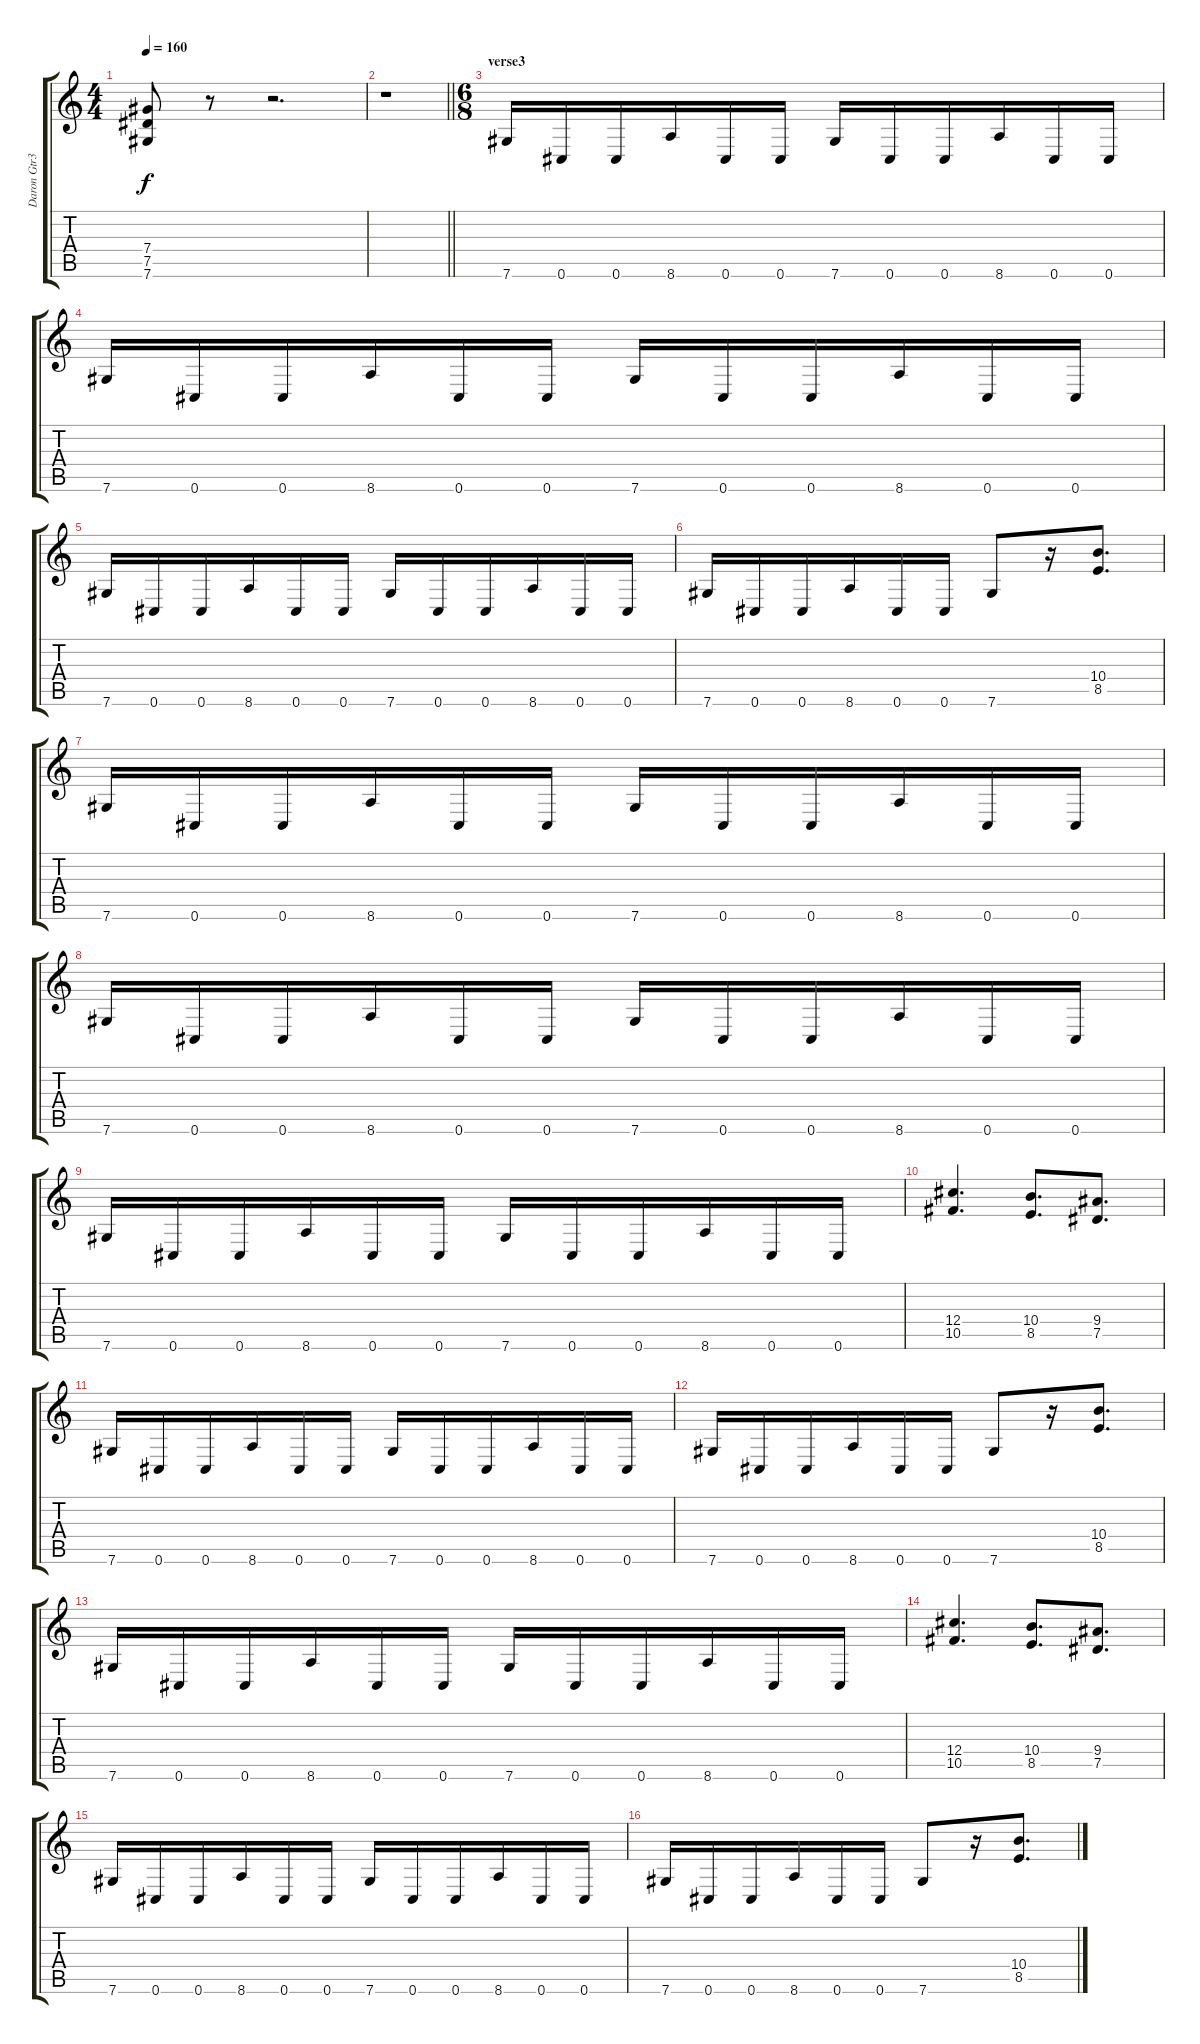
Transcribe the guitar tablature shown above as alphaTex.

\track ("Daron Gtr3" "Daron Gtr3") {instrument overdrivenguitar}
\staff {score tabs}
\tuning (Eb4 Bb3 Gb3 Db3 Ab2 Db2) {hide}
\ts (4 4)
\tempo 160
\clef g2
\ks c
(7.4 7.5 7.6).8{dy f} r.8 r.2{d} |
\barLineRight lightlight
r.1 |
\ts (6 8)
\section ("" "verse3")
7.6.16 0.6.16 0.6.16 8.6.16 0.6.16 0.6.16 7.6.16 0.6.16 0.6.16 8.6.16 0.6.16 0.6.16 |
7.6.16 0.6.16 0.6.16 8.6.16 0.6.16 0.6.16 7.6.16 0.6.16 0.6.16 8.6.16 0.6.16 0.6.16 |
7.6.16 0.6.16 0.6.16 8.6.16 0.6.16 0.6.16 7.6.16 0.6.16 0.6.16 8.6.16 0.6.16 0.6.16 |
7.6.16 0.6.16 0.6.16 8.6.16 0.6.16 0.6.16 7.6.8 r.16 (10.4 8.5).8{d} |
7.6.16 0.6.16 0.6.16 8.6.16 0.6.16 0.6.16 7.6.16 0.6.16 0.6.16 8.6.16 0.6.16 0.6.16 |
7.6.16 0.6.16 0.6.16 8.6.16 0.6.16 0.6.16 7.6.16 0.6.16 0.6.16 8.6.16 0.6.16 0.6.16 |
7.6.16 0.6.16 0.6.16 8.6.16 0.6.16 0.6.16 7.6.16 0.6.16 0.6.16 8.6.16 0.6.16 0.6.16 |
(12.4 10.5).4{d} (10.4 8.5).8{d} (9.4 7.5).8{d} |
7.6.16 0.6.16 0.6.16 8.6.16 0.6.16 0.6.16 7.6.16 0.6.16 0.6.16 8.6.16 0.6.16 0.6.16 |
7.6.16 0.6.16 0.6.16 8.6.16 0.6.16 0.6.16 7.6.8 r.16 (10.4 8.5).8{d} |
7.6.16 0.6.16 0.6.16 8.6.16 0.6.16 0.6.16 7.6.16 0.6.16 0.6.16 8.6.16 0.6.16 0.6.16 |
(12.4 10.5).4{d} (10.4 8.5).8{d} (9.4 7.5).8{d} |
7.6.16 0.6.16 0.6.16 8.6.16 0.6.16 0.6.16 7.6.16 0.6.16 0.6.16 8.6.16 0.6.16 0.6.16 |
7.6.16 0.6.16 0.6.16 8.6.16 0.6.16 0.6.16 7.6.8 r.16 (10.4 8.5).8{d}
